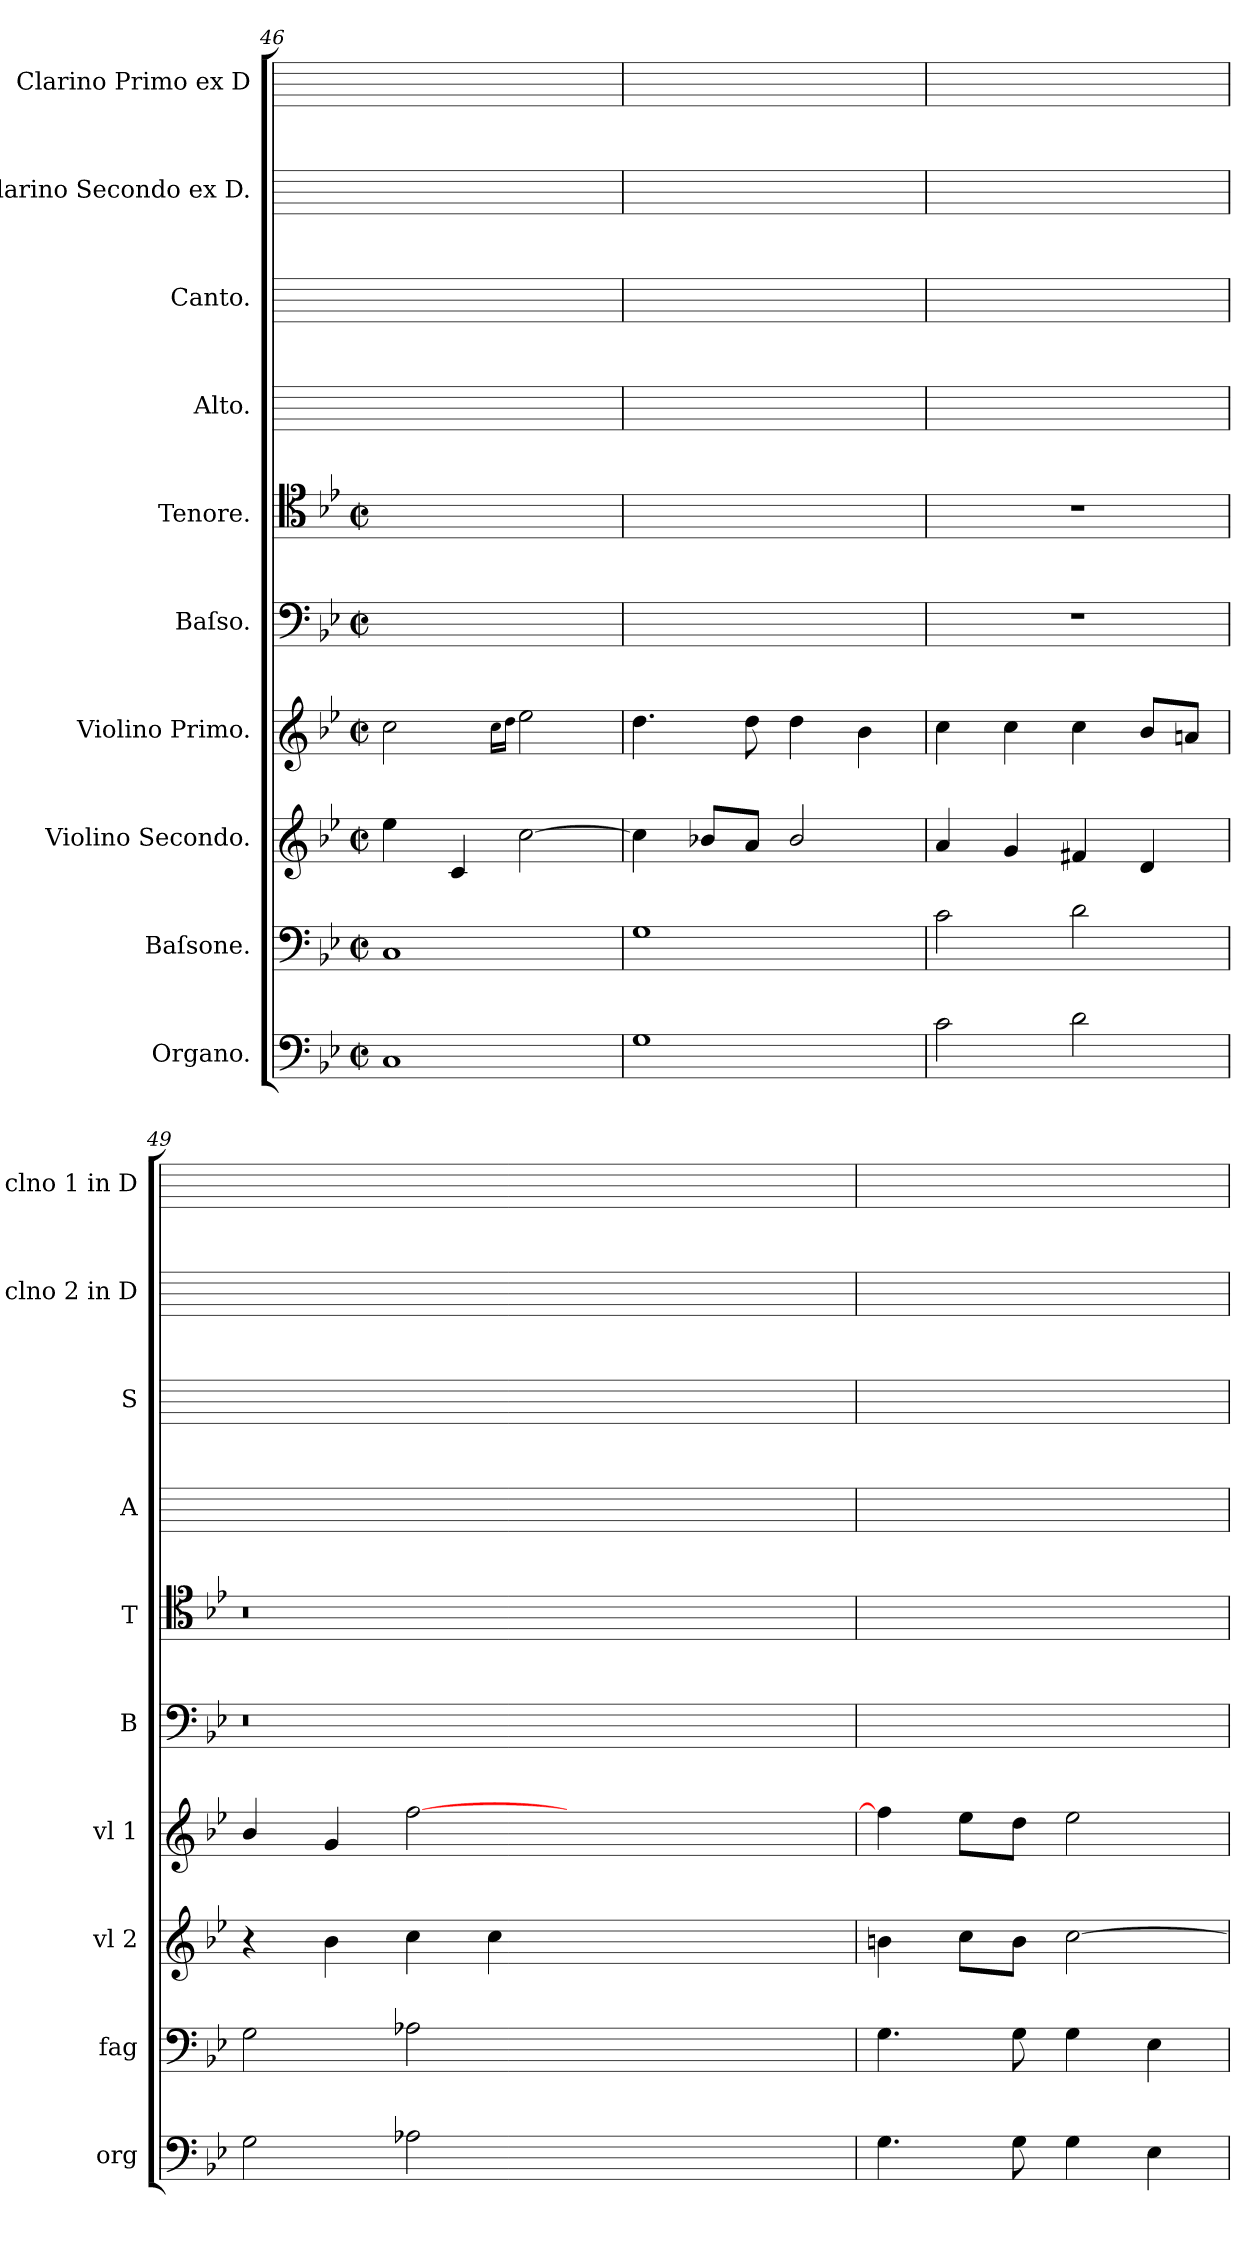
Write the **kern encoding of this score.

**kern	**kern	**kern	**kern	**dynam	**kern	**kern	**kern	**kern	**kern	**kern
*part10	*part9	*part8	*part7	*part7	*part6	*part5	*part4	*part3	*part2	*part1
*staff10	*staff9	*staff8	*staff7	*staff7	*staff6	*staff5	*staff4	*staff3	*staff2	*staff1
*I"Organo.	*I"Baſsone.	*I"Violino Secondo.	*I"Violino Primo.	*	*I"Baſso.	*I"Tenore.	*I"Alto.	*I"Canto.	*I"Clarino Secondo ex D.	*I"Clarino Primo ex D
*I'org	*I'fag	*I'vl 2	*I'vl 1	*	*I'B	*I'T	*I'A	*I'S	*I'clno 2 in D	*I'clno 1 in D
*clefF4	*clefF4	*clefG2	*clefG2	*	*clefF4	*clefC4	*	*	*	*
*k[b-e-]	*k[b-e-]	*k[b-e-]	*k[b-e-]	*	*k[b-e-]	*k[b-e-]	*	*	*	*
*g:	*g:	*g:	*g:	*	*g:	*g:	*	*	*	*
*M2/2	*M2/2	*M2/2	*M2/2	*	*M2/2	*M2/2	*	*	*	*
*met(c|)	*met(c|)	*met(c|)	*met(c|)	*	*met(c|)	*met(c|)	*	*	*	*
=46	=46	=46	=46	=46	=46	=46	=46	=46	=46	=46
!	!	!	!	!LO:DY:a	!	!	!	!	!	!
1C	1C	4ee-\	2cc\	for&colon;	1ryy	1ryy	1ryy	1ryy	1ryy	1ryy
.	.	4c/	.	.	.	.	.	.	.	.
.	.	.	16qqcc\LL	.	.	.	.	.	.	.
.	.	.	16qqdd\JJ	.	.	.	.	.	.	.
.	.	[2cc\	2ee-\	.	.	.	.	.	.	.
=47	=47	=47	=47	=47	=47	=47	=47	=47	=47	=47
1G	1G	4cc\]	4.dd\	.	1ryy	1ryy	1ryy	1ryy	1ryy	1ryy
.	.	8b-X/L	.	.	.	.	.	.	.	.
.	.	8a/J	8dd\	.	.	.	.	.	.	.
.	.	2b-/	4dd\	.	.	.	.	.	.	.
.	.	.	4b-\	.	.	.	.	.	.	.
=48	=48	=48	=48	=48	=48	=48	=48	=48	=48	=48
2c\	2c\	4a/	4cc\	.	1r	1r	1ryy	1ryy	1ryy	1ryy
.	.	4g/	4cc\	.	.	.	.	.	.	.
2d\	2d\	4f#X/	4cc\	.	.	.	.	.	.	.
.	.	4d/	8b-/L	.	.	.	.	.	.	.
.	.	.	8an/J	.	.	.	.	.	.	.
=49	=49	=49	=49	=49	=49	=49	=49	=49	=49	=49
2G\	2G\	4r	4b-/	.	0.r	0.r	1ryy	1ryy	1ryy	1ryy
.	.	4b-\	4g/	.	.	.	.	.	.	.
2A-X\	2A-X\	4cc\	[2ff\	.	.	.	.	.	.	.
.	.	4cc\	.	.	.	.	.	.	.	.
0ryy	0ryy	0ryy	0ryy	.	.	.	0ryy	0ryy	0ryy	0ryy
=50	=50	=50	=50	=50	=50	=50	=50	=50	=50	=50
4.G\	4.G\	4bn\	4ff\]	.	1ryy	1ryy	1ryy	1ryy	1ryy	1ryy
.	.	8cc\L	8ee-\L	.	.	.	.	.	.	.
8G\	8G\	8b\J	8dd\J	.	.	.	.	.	.	.
4G\	4G\	[2cc\	2ee-\	.	.	.	.	.	.	.
4E-\	4E-\	.	.	.	.	.	.	.	.	.
=	=	=	=	=	=	=	=	=	=	=
*-	*-	*-	*-	*-	*-	*-	*-	*-	*-	*-
